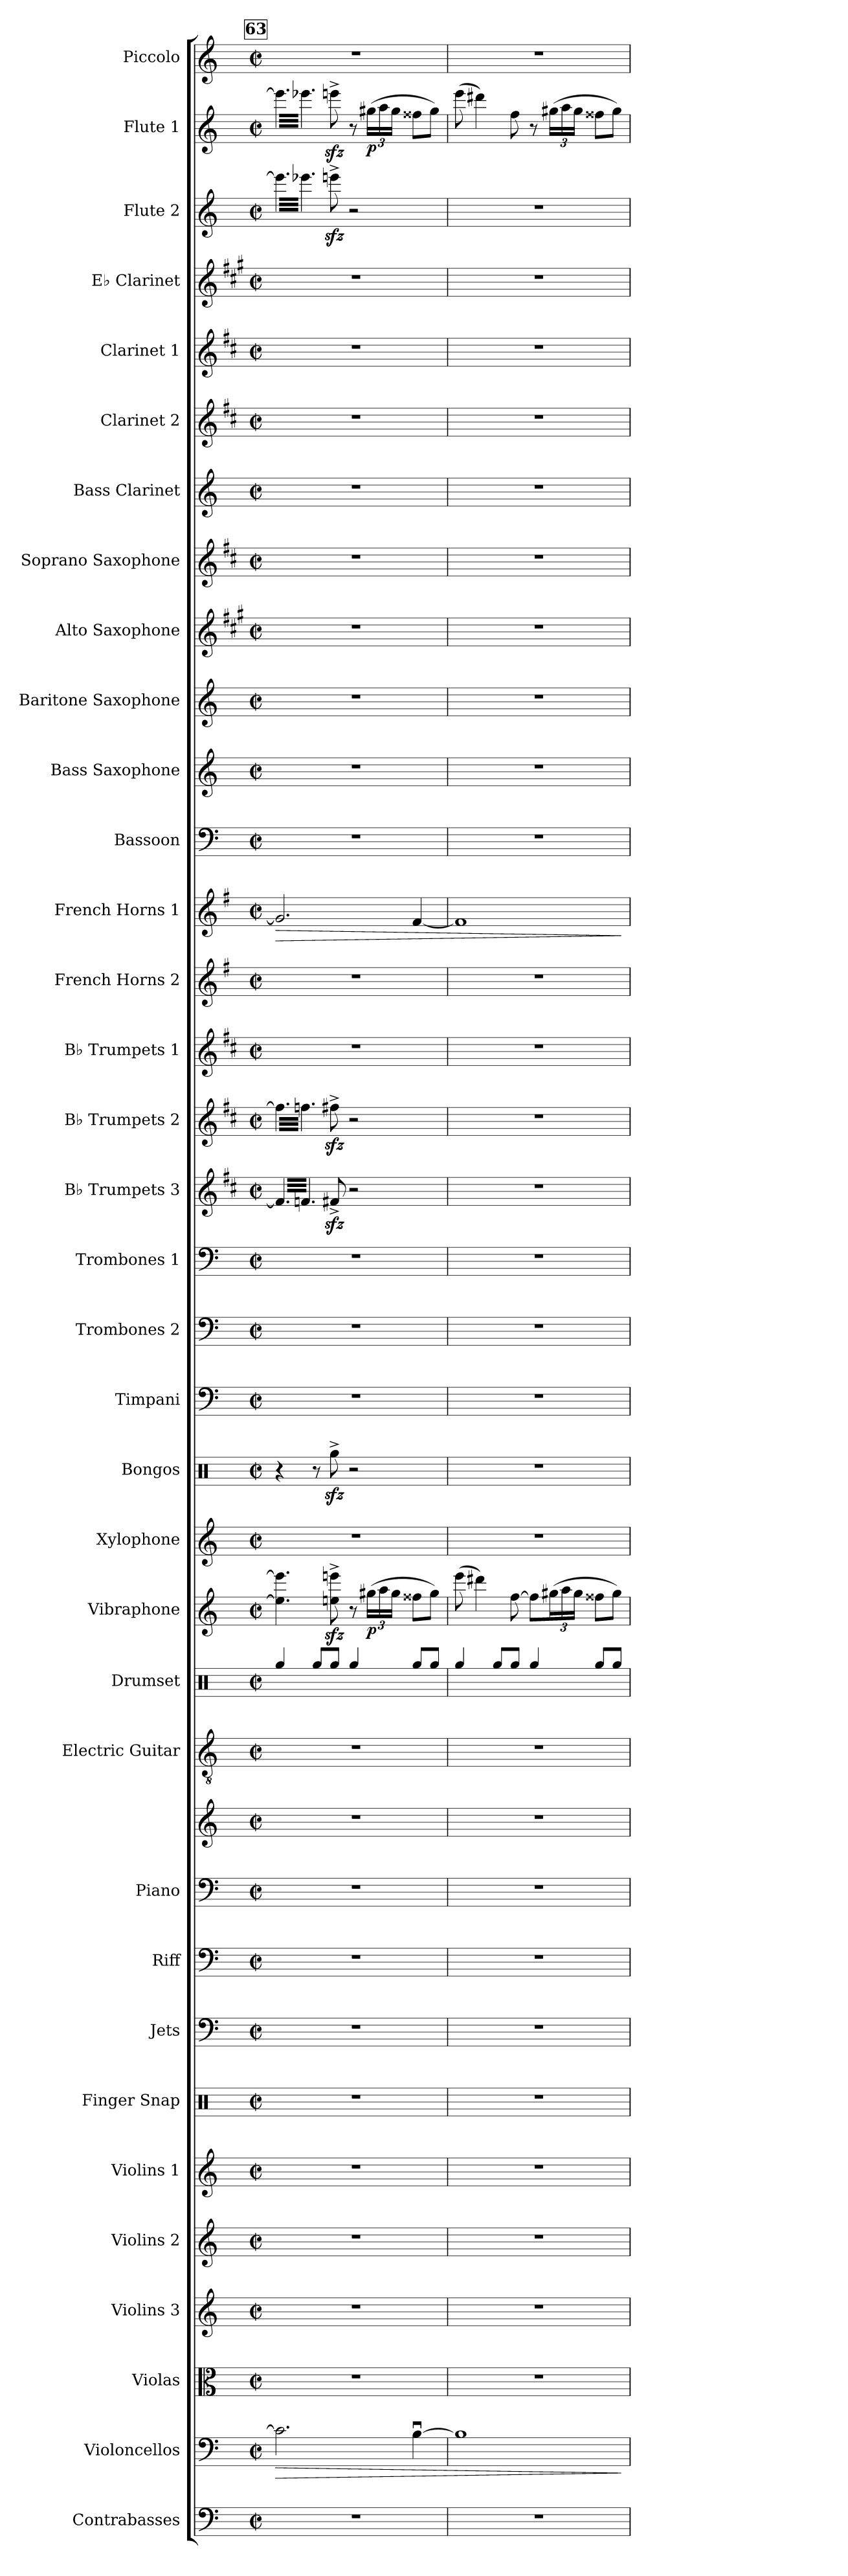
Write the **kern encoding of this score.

**kern	**kern	**dynam	**kern	**kern	**kern	**kern	**kern	**kern	**kern	**kern	**kern	**kern	**kern	**kern	**dynam	**kern	**kern	**kern	**kern	**kern	**kern	**kern	**kern	**kern	**kern	**dynam	**kern	**kern	**kern	**kern	**kern	**kern	**kern	**kern	**kern	**kern	**kern	**dynam	**kern
*part35	*part34	*part34	*part33	*part32	*part31	*part30	*part29	*part28	*part27	*part26	*part26	*part25	*part24	*part23	*part23	*part22	*part21	*part20	*part19	*part18	*part17	*part16	*part15	*part14	*part13	*part13	*part12	*part11	*part10	*part9	*part8	*part7	*part6	*part5	*part4	*part3	*part2	*part2	*part1
*staff36	*staff35	*staff35	*staff34	*staff33	*staff32	*staff31	*staff30	*staff29	*staff28	*staff27	*staff26	*staff25	*staff24	*staff23	*staff23	*staff22	*staff21	*staff20	*staff19	*staff18	*staff17	*staff16	*staff15	*staff14	*staff13	*staff13	*staff12	*staff11	*staff10	*staff9	*staff8	*staff7	*staff6	*staff5	*staff4	*staff3	*staff2	*staff2	*staff1
*I"Contrabasses	*I"Violoncellos	*	*I"Violas	*I"Violins 3	*I"Violins 2	*I"Violins 1	*I"Finger Snap	*I"Jets	*I"Riff	*I"Piano	*	*I"Electric Guitar	*I"Drumset	*I"Vibraphone	*	*I"Xylophone	*I"Bongos	*I"Timpani	*I"Trombones 2	*I"Trombones 1	*I"B♭ Trumpets 3	*I"B♭ Trumpets 2	*I"B♭ Trumpets 1	*I"French Horns 2	*I"French Horns 1	*	*I"Bassoon	*I"Bass Saxophone	*I"Baritone Saxophone	*I"Alto Saxophone	*I"Soprano Saxophone	*I"Bass Clarinet	*I"Clarinet 2	*I"Clarinet 1	*I"E♭ Clarinet	*I"Flute 2	*I"Flute 1	*	*I"Piccolo
*I'Cbs.	*I'Vcs.	*	*I'Vlas.	*I'Vlns. 3	*I'Vlns. 2	*I'Vlns. 1	*I'Fi. Sna.	*I'J.	*I'R.	*I'Pno.	*	*I'El. Guit.	*I'D. Set	*I'Vib.	*	*I'Xyl.	*I'Bon.	*I'Timp.	*I'Tbns. 2	*I'Tbns. 1	*I'B♭ Tpts. 3	*I'B♭ Tpts. 2	*I'B♭ Tpts. 1	*I'F Hns. 2	*I'F Hns. 1	*	*I'Bsn.	*I'Bs. Sax.	*I'Bar. Sax.	*I'A. Sax.	*I'S. Sax.	*I'B. Cl.	*I'Cl. 2	*I'Cl. 1	*I'E♭ Cl.	*I'Fl. 2	*I'Fl. 1	*	*I'Picc.
*clefF4	*clefF4	*	*clefC3	*clefG2	*clefG2	*clefG2	*clefX	*clefF4	*clefF4	*clefF4	*clefG2	*clefGv2	*clefX	*clefG2	*	*clefG2	*clefX	*clefF4	*clefF4	*clefF4	*clefG2	*clefG2	*clefG2	*clefG2	*clefG2	*	*clefF4	*clefG2	*clefG2	*clefG2	*clefG2	*clefG2	*clefG2	*clefG2	*clefG2	*clefG2	*clefG2	*	*clefG2
*ITrd7c12	*	*	*	*	*	*	*	*	*	*	*	*	*	*	*	*ITrd-7c-12	*	*	*	*	*ITrd1c2	*ITrd1c2	*ITrd1c2	*ITrd4c7	*ITrd4c7	*	*	*ITrd15c26	*ITrd12c21	*ITrd5c9	*ITrd1c2	*ITrd8c14	*ITrd1c2	*ITrd1c2	*ITrd-2c-3	*	*	*	*ITrd-7c-12
*k[]	*k[]	*	*k[]	*k[]	*k[]	*k[]	*k[]	*k[]	*k[]	*k[]	*k[]	*k[]	*k[]	*k[]	*	*k[]	*k[]	*k[]	*k[]	*k[]	*k[]	*k[]	*k[]	*k[]	*k[]	*	*k[]	*k[]	*k[]	*k[]	*k[]	*k[]	*k[]	*k[]	*k[]	*k[]	*k[]	*	*k[]
*M2/2	*M2/2	*	*M2/2	*M2/2	*M2/2	*M2/2	*M2/2	*M2/2	*M2/2	*M2/2	*M2/2	*M2/2	*M2/2	*M2/2	*	*M2/2	*M2/2	*M2/2	*M2/2	*M2/2	*M2/2	*M2/2	*M2/2	*M2/2	*M2/2	*	*M2/2	*M2/2	*M2/2	*M2/2	*M2/2	*M2/2	*M2/2	*M2/2	*M2/2	*M2/2	*M2/2	*	*M2/2
*met(c|)	*met(c|)	*	*met(c|)	*met(c|)	*met(c|)	*met(c|)	*met(c|)	*met(c|)	*met(c|)	*met(c|)	*met(c|)	*met(c|)	*met(c|)	*met(c|)	*	*met(c|)	*met(c|)	*met(c|)	*met(c|)	*met(c|)	*met(c|)	*met(c|)	*met(c|)	*met(c|)	*met(c|)	*	*met(c|)	*met(c|)	*met(c|)	*met(c|)	*met(c|)	*met(c|)	*met(c|)	*met(c|)	*met(c|)	*met(c|)	*met(c|)	*	*met(c|)
!!LO:REH:place=s1:a:B:fs=14:t=63
=63	=63	=63	=63	=63	=63	=63	=63	=63	=63	=63	=63	=63	=63	=63	=63	=63	=63	=63	=63	=63	=63	=63	=63	=63	=63	=63	=63	=63	=63	=63	=63	=63	=63	=63	=63	=63	=63	=63	=63
!	!	!LO:HP:b	!	!	!	!	!	!	!	!	!	!	!	!	!	!	!	!	!	!	!	!	!	!	!	!LO:HP:b	!	!	!	!	!	!	!	!	!	!	!	!	!
*	*	*	*	*	*	*	*	*	*	*	*	*	*	*	*	*	*	*	*	*	*tremolo	*	*	*	*	*	*	*	*	*	*	*	*	*	*	*	*	*	*
*	*	*	*	*	*	*	*	*	*	*	*	*	*	*	*	*	*	*	*	*	*	*tremolo	*	*	*	*	*	*	*	*	*	*	*	*	*	*	*	*	*
*	*	*	*	*	*	*	*	*	*	*	*	*	*	*	*	*	*	*	*	*	*	*	*	*	*	*	*	*	*	*	*	*	*	*	*	*tremolo	*	*	*
*	*	*	*	*	*	*	*	*	*	*	*	*	*	*	*	*	*	*	*	*	*	*	*	*	*	*	*	*	*	*	*	*	*	*	*	*	*tremolo	*	*
1r	2.c\]	>	1r	1r	1r	1r	1r	1r	1r	1r	1r	1r	4Rgg/	4.ee-\] 4.eee-\]	.	1r	4r	1r	1r	1r	32e-/]LLL	32ee-\]LLL	1r	1r	2.c/]	>	1r	1r	1r	1r	1r	1r	1r	1r	1r	32eee-\]LLL	32eee-\]LLL	.	1r
.	.	.	.	.	.	.	.	.	.	.	.	.	.	.	.	.	.	.	.	.	32e-/	32ee-\	.	.	.	.	.	.	.	.	.	.	.	.	.	32eee-\	32eee-\	.	.
.	.	.	.	.	.	.	.	.	.	.	.	.	.	.	.	.	.	.	.	.	32e-/	32ee-\	.	.	.	.	.	.	.	.	.	.	.	.	.	32eee-\	32eee-\	.	.
.	.	.	.	.	.	.	.	.	.	.	.	.	.	.	.	.	.	.	.	.	32e-/	32ee-\	.	.	.	.	.	.	.	.	.	.	.	.	.	32eee-\	32eee-\	.	.
.	.	.	.	.	.	.	.	.	.	.	.	.	.	.	.	.	.	.	.	.	32e-/	32ee-\	.	.	.	.	.	.	.	.	.	.	.	.	.	32eee-\	32eee-\	.	.
.	.	.	.	.	.	.	.	.	.	.	.	.	.	.	.	.	.	.	.	.	32e-/	32ee-\	.	.	.	.	.	.	.	.	.	.	.	.	.	32eee-\	32eee-\	.	.
.	.	.	.	.	.	.	.	.	.	.	.	.	.	.	.	.	.	.	.	.	32e-/	32ee-\	.	.	.	.	.	.	.	.	.	.	.	.	.	32eee-\	32eee-\	.	.
.	.	.	.	.	.	.	.	.	.	.	.	.	.	.	.	.	.	.	.	.	32e-/	32ee-\	.	.	.	.	.	.	.	.	.	.	.	.	.	32eee-\	32eee-\	.	.
.	.	.	.	.	.	.	.	.	.	.	.	.	8Rgg/L	.	.	.	8r	.	.	.	32e-/	32ee-\	.	.	.	.	.	.	.	.	.	.	.	.	.	32eee-\	32eee-\	.	.
.	.	.	.	.	.	.	.	.	.	.	.	.	.	.	.	.	.	.	.	.	32e-/	32ee-\	.	.	.	.	.	.	.	.	.	.	.	.	.	32eee-\	32eee-\	.	.
.	.	.	.	.	.	.	.	.	.	.	.	.	.	.	.	.	.	.	.	.	32e-/	32ee-\	.	.	.	.	.	.	.	.	.	.	.	.	.	32eee-\	32eee-\	.	.
.	.	.	.	.	.	.	.	.	.	.	.	.	.	.	.	.	.	.	.	.	32e-/JJJ	32ee-\JJJ	.	.	.	.	.	.	.	.	.	.	.	.	.	32eee-\JJJ	32eee-\JJJ	.	.
*	*	*	*	*	*	*	*	*	*	*	*	*	*	*	*	*	*	*	*	*	*	*	*	*	*	*	*	*	*	*	*	*	*	*	*	*	*Xtremolo	*	*
*	*	*	*	*	*	*	*	*	*	*	*	*	*	*	*	*	*	*	*	*	*	*	*	*	*	*	*	*	*	*	*	*	*	*	*	*Xtremolo	*	*	*
*	*	*	*	*	*	*	*	*	*	*	*	*	*	*	*	*	*	*	*	*	*	*Xtremolo	*	*	*	*	*	*	*	*	*	*	*	*	*	*	*	*	*
*	*	*	*	*	*	*	*	*	*	*	*	*	*	*	*	*	*	*	*	*	*Xtremolo	*	*	*	*	*	*	*	*	*	*	*	*	*	*	*	*	*	*
.	.	.	.	.	.	.	.	.	.	.	.	.	8Rgg/J	8een\zz<^ 8eeen\zz<^	.	.	8Rggzz<^\	.	.	.	8enzz<^/	8eenzz<^\	.	.	.	.	.	.	.	.	.	.	.	.	.	8eeenzz<^\	8eeenzz<^\	.	.
.	.	.	.	.	.	.	.	.	.	.	.	.	4Rgg/	8r	.	.	2r	.	.	.	2r	2r	.	.	.	.	.	.	.	.	.	.	.	.	.	2r	8r	.	.
*	*	*	*	*	*	*	*	*	*	*	*	*	*	*Xbrackettup	*	*	*	*	*	*	*	*	*	*	*	*	*	*	*	*	*	*	*	*	*	*	*Xbrackettup	*	*
!	!	!	!	!	!	!	!	!	!	!	!	!	!	!	!LO:DY:b	!	!	!	!	!	!	!	!	!	!	!	!	!	!	!	!	!	!	!	!	!	!	!LO:DY:b	!
.	.	.	.	.	.	.	.	.	.	.	.	.	.	(>24gg#X\LL	p	.	.	.	.	.	.	.	.	.	.	.	.	.	.	.	.	.	.	.	.	.	(>24gg#X\LL	p	.
.	.	.	.	.	.	.	.	.	.	.	.	.	.	24aa\	.	.	.	.	.	.	.	.	.	.	.	.	.	.	.	.	.	.	.	.	.	.	24aa\	.	.
.	.	.	.	.	.	.	.	.	.	.	.	.	.	24gg#\JJ	.	.	.	.	.	.	.	.	.	.	.	.	.	.	.	.	.	.	.	.	.	.	24gg#\JJ	.	.
.	[4Bu\	.	.	.	.	.	.	.	.	.	.	.	8Rgg/L	8ff##X\L	.	.	.	.	.	.	.	.	.	.	[4B/	.	.	.	.	.	.	.	.	.	.	.	8ff##X\L	.	.
.	.	.	.	.	.	.	.	.	.	.	.	.	8Rgg/J	8gg#\J)	.	.	.	.	.	.	.	.	.	.	.	.	.	.	.	.	.	.	.	.	.	.	8gg#\J)	.	.
!!LO:PB:g=z
=64	=64	=64	=64	=64	=64	=64	=64	=64	=64	=64	=64	=64	=64	=64	=64	=64	=64	=64	=64	=64	=64	=64	=64	=64	=64	=64	=64	=64	=64	=64	=64	=64	=64	=64	=64	=64	=64	=64	=64
1r	1B]	.	1r	1r	1r	1r	1r	1r	1r	1r	1r	1r	4Rgg/	(>8eee\	.	1r	1r	1r	1r	1r	1r	1r	1r	1r	1B]	.	1r	1r	1r	1r	1r	1r	1r	1r	1r	1r	(>8eee\	.	1r
.	.	.	.	.	.	.	.	.	.	.	.	.	.	4ddd#X\)	.	.	.	.	.	.	.	.	.	.	.	.	.	.	.	.	.	.	.	.	.	.	4ddd#X\)	.	.
.	.	.	.	.	.	.	.	.	.	.	.	.	8Rgg/L	.	.	.	.	.	.	.	.	.	.	.	.	.	.	.	.	.	.	.	.	.	.	.	.	.	.
.	.	.	.	.	.	.	.	.	.	.	.	.	8Rgg/J	[8ff\	.	.	.	.	.	.	.	.	.	.	.	.	.	.	.	.	.	.	.	.	.	.	8ff\	.	.
.	.	.	.	.	.	.	.	.	.	.	.	.	4Rgg/	8ff\L]	.	.	.	.	.	.	.	.	.	.	.	.	.	.	.	.	.	.	.	.	.	.	8r	.	.
.	.	.	.	.	.	.	.	.	.	.	.	.	.	(>24gg#X\L	.	.	.	.	.	.	.	.	.	.	.	.	.	.	.	.	.	.	.	.	.	.	(>24gg#X\LL	.	.
.	.	.	.	.	.	.	.	.	.	.	.	.	.	24aa\	.	.	.	.	.	.	.	.	.	.	.	.	.	.	.	.	.	.	.	.	.	.	24aa\	.	.
.	.	.	.	.	.	.	.	.	.	.	.	.	.	24gg#\JJ	.	.	.	.	.	.	.	.	.	.	.	.	.	.	.	.	.	.	.	.	.	.	24gg#\JJ	.	.
.	.	.	.	.	.	.	.	.	.	.	.	.	8Rgg/L	8ff##X\L	.	.	.	.	.	.	.	.	.	.	.	.	.	.	.	.	.	.	.	.	.	.	8ff##X\L	.	.
.	.	.	.	.	.	.	.	.	.	.	.	.	8Rgg/J	8gg#\J)	.	.	.	.	.	.	.	.	.	.	.	.	.	.	.	.	.	.	.	.	.	.	8gg#\J)	.	.
.	.	]	.	.	.	.	.	.	.	.	.	.	.	.	.	.	.	.	.	.	.	.	.	.	.	]	.	.	.	.	.	.	.	.	.	.	.	.	.
=	=	=	=	=	=	=	=	=	=	=	=	=	=	=	=	=	=	=	=	=	=	=	=	=	=	=	=	=	=	=	=	=	=	=	=	=	=	=	=
*-	*-	*-	*-	*-	*-	*-	*-	*-	*-	*-	*-	*-	*-	*-	*-	*-	*-	*-	*-	*-	*-	*-	*-	*-	*-	*-	*-	*-	*-	*-	*-	*-	*-	*-	*-	*-	*-	*-	*-
